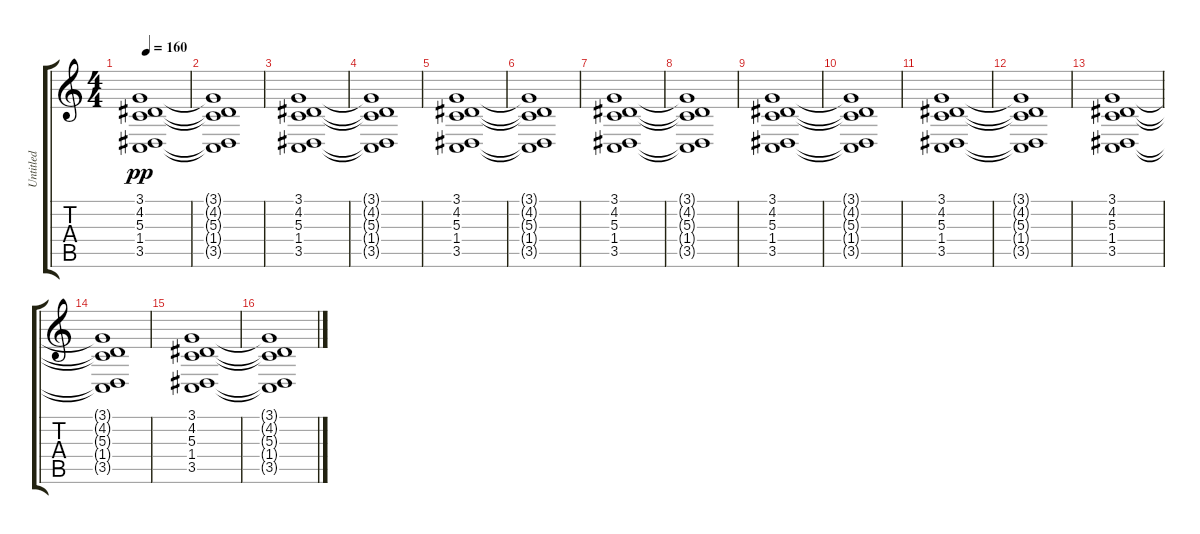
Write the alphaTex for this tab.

\track ("Untitled" "Untitled") {instrument pad6metallic}
\staff {score tabs}
\tuning (E4 B3 G3 D3 A2 E2) {hide}
\ts (4 4)
\tempo 160
\clef g2
\ks c
(3.1{t} 4.2{t} 5.3{t} 1.4{t} 3.5{t}).1{dy pp} |
(3.1{t} 4.2{t} 5.3{t} 1.4{t} 3.5{t}).1 |
(3.1 4.2 5.3 1.4 3.5).1 |
(3.1{t} 4.2{t} 5.3{t} 1.4{t} 3.5{t}).1 |
(3.1 4.2 5.3 1.4 3.5).1 |
(3.1{t} 4.2{t} 5.3{t} 1.4{t} 3.5{t}).1 |
(3.1 4.2 5.3 1.4 3.5).1 |
(3.1{t} 4.2{t} 5.3{t} 1.4{t} 3.5{t}).1 |
(3.1 4.2 5.3 1.4 3.5).1 |
(3.1{t} 4.2{t} 5.3{t} 1.4{t} 3.5{t}).1 |
(3.1 4.2 5.3 1.4 3.5).1 |
(3.1{t} 4.2{t} 5.3{t} 1.4{t} 3.5{t}).1 |
(3.1 4.2 5.3 1.4 3.5).1 |
(3.1{t} 4.2{t} 5.3{t} 1.4{t} 3.5{t}).1 |
(3.1 4.2 5.3 1.4 3.5).1 |
(3.1{t} 4.2{t} 5.3{t} 1.4{t} 3.5{t}).1
